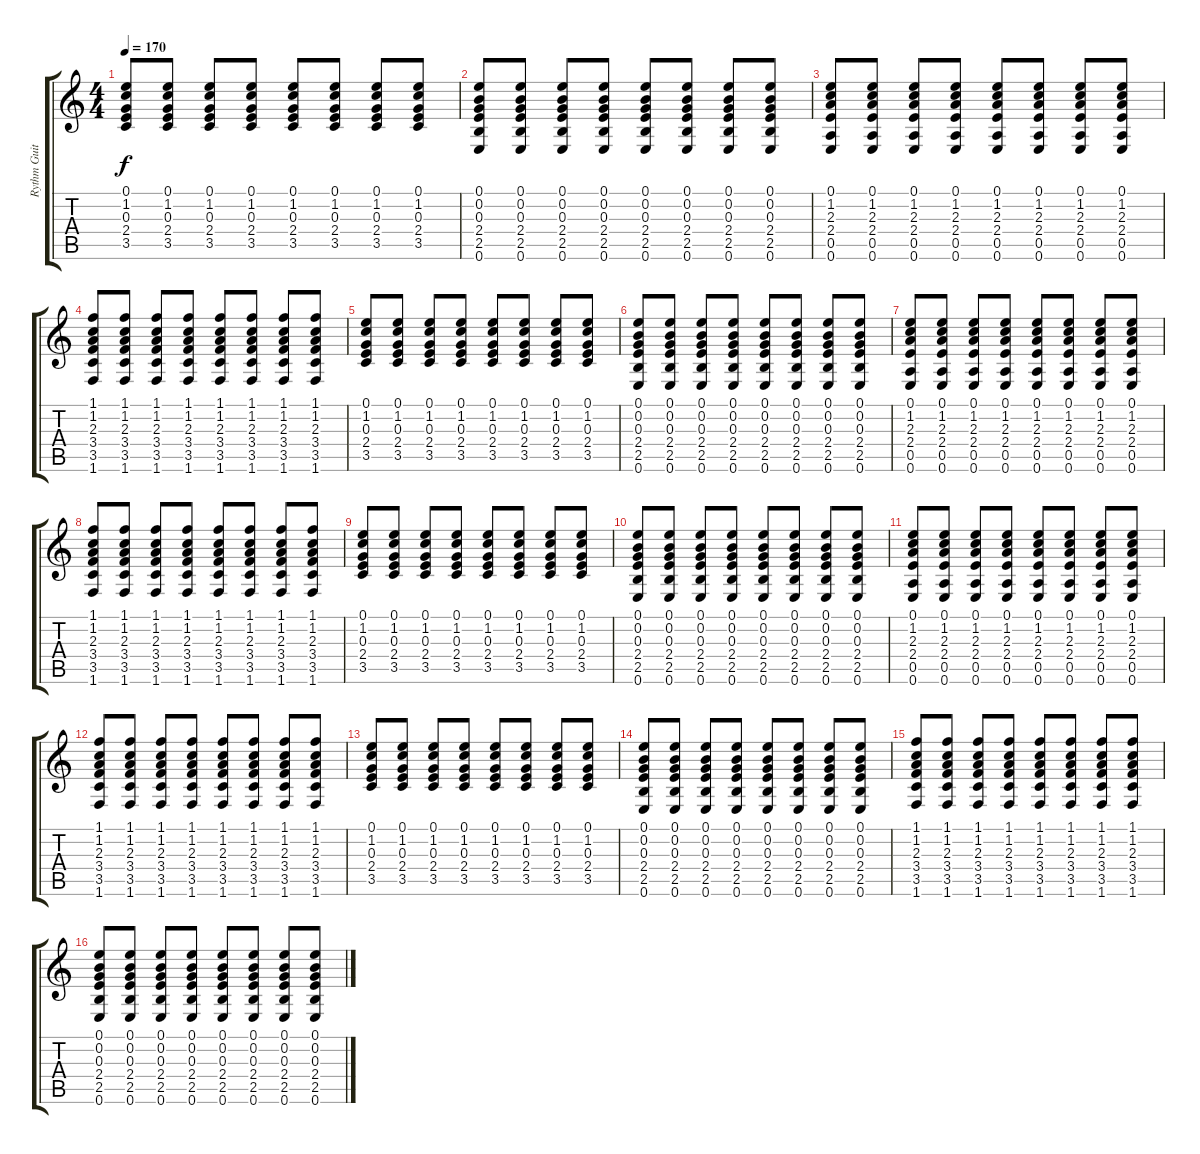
\track ("Rythm Guitar " "Rythm Guit") {instrument electricguitarjazz}
\staff {score tabs}
\tuning (E4 B3 G3 D3 A2 E2) {hide}
\ts (4 4)
\tempo 170
\clef g2
\ks c
(0.1 1.2 0.3 2.4 3.5).8{dy f} (0.1 1.2 0.3 2.4 3.5).8 (0.1 1.2 0.3 2.4 3.5).8 (0.1 1.2 0.3 2.4 3.5).8 (0.1 1.2 0.3 2.4 3.5).8 (0.1 1.2 0.3 2.4 3.5).8 (0.1 1.2 0.3 2.4 3.5).8 (0.1 1.2 0.3 2.4 3.5).8 |
(0.1 0.2 0.3 2.4 2.5 0.6).8 (0.1 0.2 0.3 2.4 2.5 0.6).8 (0.1 0.2 0.3 2.4 2.5 0.6).8 (0.1 0.2 0.3 2.4 2.5 0.6).8 (0.1 0.2 0.3 2.4 2.5 0.6).8 (0.1 0.2 0.3 2.4 2.5 0.6).8 (0.1 0.2 0.3 2.4 2.5 0.6).8 (0.1 0.2 0.3 2.4 2.5 0.6).8 |
(0.1 1.2 2.3 2.4 0.5 0.6).8 (0.1 1.2 2.3 2.4 0.5 0.6).8 (0.1 1.2 2.3 2.4 0.5 0.6).8 (0.1 1.2 2.3 2.4 0.5 0.6).8 (0.1 1.2 2.3 2.4 0.5 0.6).8 (0.1 1.2 2.3 2.4 0.5 0.6).8 (0.1 1.2 2.3 2.4 0.5 0.6).8 (0.1 1.2 2.3 2.4 0.5 0.6).8 |
(1.1 1.2 2.3 3.4 3.5 1.6).8 (1.1 1.2 2.3 3.4 3.5 1.6).8 (1.1 1.2 2.3 3.4 3.5 1.6).8 (1.1 1.2 2.3 3.4 3.5 1.6).8 (1.1 1.2 2.3 3.4 3.5 1.6).8 (1.1 1.2 2.3 3.4 3.5 1.6).8 (1.1 1.2 2.3 3.4 3.5 1.6).8 (1.1 1.2 2.3 3.4 3.5 1.6).8 |
(0.1 1.2 0.3 2.4 3.5).8 (0.1 1.2 0.3 2.4 3.5).8 (0.1 1.2 0.3 2.4 3.5).8 (0.1 1.2 0.3 2.4 3.5).8 (0.1 1.2 0.3 2.4 3.5).8 (0.1 1.2 0.3 2.4 3.5).8 (0.1 1.2 0.3 2.4 3.5).8 (0.1 1.2 0.3 2.4 3.5).8 |
(0.1 0.2 0.3 2.4 2.5 0.6).8 (0.1 0.2 0.3 2.4 2.5 0.6).8 (0.1 0.2 0.3 2.4 2.5 0.6).8 (0.1 0.2 0.3 2.4 2.5 0.6).8 (0.1 0.2 0.3 2.4 2.5 0.6).8 (0.1 0.2 0.3 2.4 2.5 0.6).8 (0.1 0.2 0.3 2.4 2.5 0.6).8 (0.1 0.2 0.3 2.4 2.5 0.6).8 |
(0.1 1.2 2.3 2.4 0.5 0.6).8 (0.1 1.2 2.3 2.4 0.5 0.6).8 (0.1 1.2 2.3 2.4 0.5 0.6).8 (0.1 1.2 2.3 2.4 0.5 0.6).8 (0.1 1.2 2.3 2.4 0.5 0.6).8 (0.1 1.2 2.3 2.4 0.5 0.6).8 (0.1 1.2 2.3 2.4 0.5 0.6).8 (0.1 1.2 2.3 2.4 0.5 0.6).8 |
(1.1 1.2 2.3 3.4 3.5 1.6).8 (1.1 1.2 2.3 3.4 3.5 1.6).8 (1.1 1.2 2.3 3.4 3.5 1.6).8 (1.1 1.2 2.3 3.4 3.5 1.6).8 (1.1 1.2 2.3 3.4 3.5 1.6).8 (1.1 1.2 2.3 3.4 3.5 1.6).8 (1.1 1.2 2.3 3.4 3.5 1.6).8 (1.1 1.2 2.3 3.4 3.5 1.6).8 |
(0.1 1.2 0.3 2.4 3.5).8 (0.1 1.2 0.3 2.4 3.5).8 (0.1 1.2 0.3 2.4 3.5).8 (0.1 1.2 0.3 2.4 3.5).8 (0.1 1.2 0.3 2.4 3.5).8 (0.1 1.2 0.3 2.4 3.5).8 (0.1 1.2 0.3 2.4 3.5).8 (0.1 1.2 0.3 2.4 3.5).8 |
(0.1 0.2 0.3 2.4 2.5 0.6).8 (0.1 0.2 0.3 2.4 2.5 0.6).8 (0.1 0.2 0.3 2.4 2.5 0.6).8 (0.1 0.2 0.3 2.4 2.5 0.6).8 (0.1 0.2 0.3 2.4 2.5 0.6).8 (0.1 0.2 0.3 2.4 2.5 0.6).8 (0.1 0.2 0.3 2.4 2.5 0.6).8 (0.1 0.2 0.3 2.4 2.5 0.6).8 |
(0.1 1.2 2.3 2.4 0.5 0.6).8 (0.1 1.2 2.3 2.4 0.5 0.6).8 (0.1 1.2 2.3 2.4 0.5 0.6).8 (0.1 1.2 2.3 2.4 0.5 0.6).8 (0.1 1.2 2.3 2.4 0.5 0.6).8 (0.1 1.2 2.3 2.4 0.5 0.6).8 (0.1 1.2 2.3 2.4 0.5 0.6).8 (0.1 1.2 2.3 2.4 0.5 0.6).8 |
(1.1 1.2 2.3 3.4 3.5 1.6).8 (1.1 1.2 2.3 3.4 3.5 1.6).8 (1.1 1.2 2.3 3.4 3.5 1.6).8 (1.1 1.2 2.3 3.4 3.5 1.6).8 (1.1 1.2 2.3 3.4 3.5 1.6).8 (1.1 1.2 2.3 3.4 3.5 1.6).8 (1.1 1.2 2.3 3.4 3.5 1.6).8 (1.1 1.2 2.3 3.4 3.5 1.6).8 |
(0.1 1.2 0.3 2.4 3.5).8 (0.1 1.2 0.3 2.4 3.5).8 (0.1 1.2 0.3 2.4 3.5).8 (0.1 1.2 0.3 2.4 3.5).8 (0.1 1.2 0.3 2.4 3.5).8 (0.1 1.2 0.3 2.4 3.5).8 (0.1 1.2 0.3 2.4 3.5).8 (0.1 1.2 0.3 2.4 3.5).8 |
(0.1 0.2 0.3 2.4 2.5 0.6).8 (0.1 0.2 0.3 2.4 2.5 0.6).8 (0.1 0.2 0.3 2.4 2.5 0.6).8 (0.1 0.2 0.3 2.4 2.5 0.6).8 (0.1 0.2 0.3 2.4 2.5 0.6).8 (0.1 0.2 0.3 2.4 2.5 0.6).8 (0.1 0.2 0.3 2.4 2.5 0.6).8 (0.1 0.2 0.3 2.4 2.5 0.6).8 |
(1.1 1.2 2.3 3.4 3.5 1.6).8 (1.1 1.2 2.3 3.4 3.5 1.6).8 (1.1 1.2 2.3 3.4 3.5 1.6).8 (1.1 1.2 2.3 3.4 3.5 1.6).8 (1.1 1.2 2.3 3.4 3.5 1.6).8 (1.1 1.2 2.3 3.4 3.5 1.6).8 (1.1 1.2 2.3 3.4 3.5 1.6).8 (1.1 1.2 2.3 3.4 3.5 1.6).8 |
(0.1 0.2 0.3 2.4 2.5 0.6).8 (0.1 0.2 0.3 2.4 2.5 0.6).8 (0.1 0.2 0.3 2.4 2.5 0.6).8 (0.1 0.2 0.3 2.4 2.5 0.6).8 (0.1 0.2 0.3 2.4 2.5 0.6).8 (0.1 0.2 0.3 2.4 2.5 0.6).8 (0.1 0.2 0.3 2.4 2.5 0.6).8 (0.1 0.2 0.3 2.4 2.5 0.6).8
